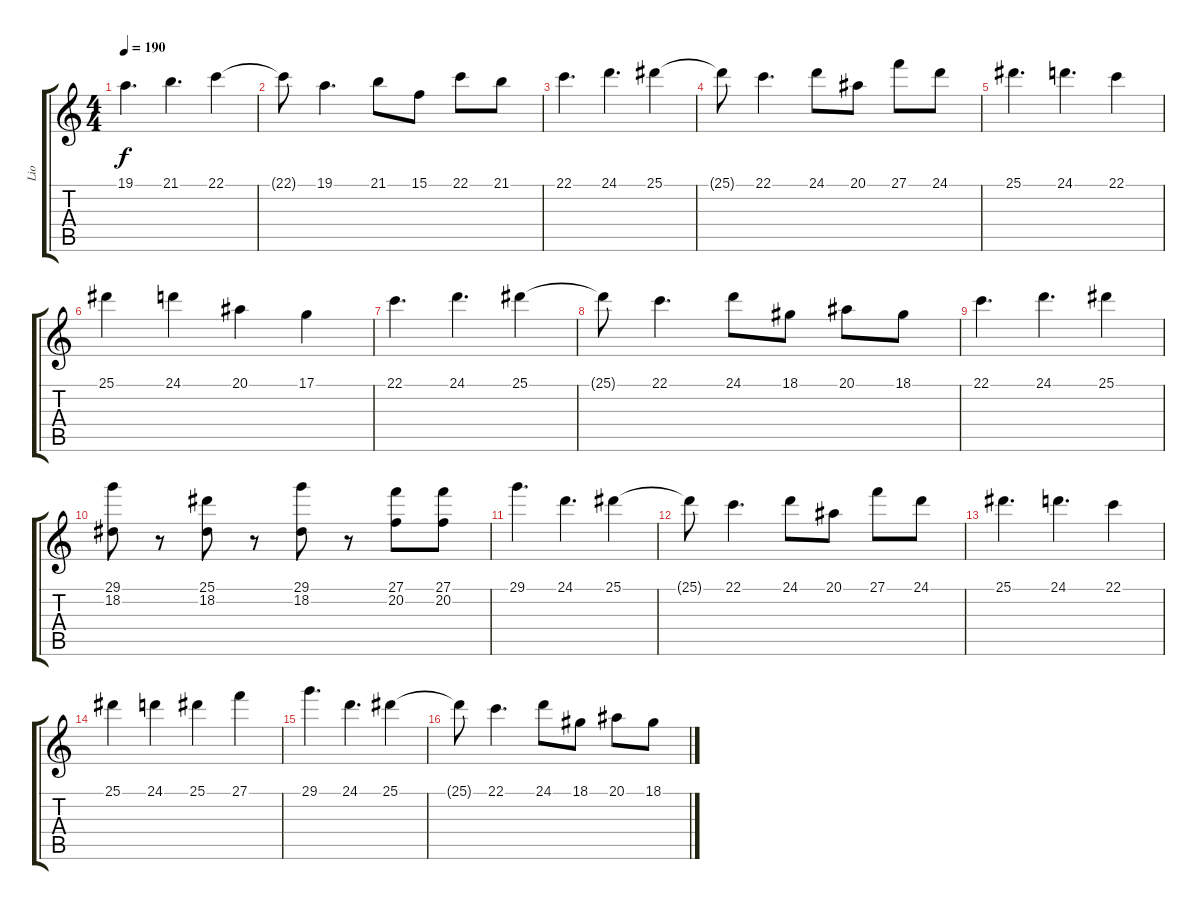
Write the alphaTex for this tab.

\track ("Lio" "Lio") {instrument stringensemble1}
\staff {score tabs}
\tuning (D4 A3 F3 C3 G2 D2) {hide}
\ts (4 4)
\tempo 190
\clef g2
\ks c
19.1.4{d dy f} 21.1.4{d} 22.1.4 |
22.1{t}.8 19.1.4{d} 21.1.8 15.1.8 22.1.8 21.1.8 |
22.1.4{d} 24.1.4{d} 25.1.4 |
25.1{t}.8 22.1.4{d} 24.1.8 20.1.8 27.1.8 24.1.8 |
25.1.4{d} 24.1.4{d} 22.1.4 |
25.1.4 24.1.4 20.1.4 17.1.4 |
22.1.4{d} 24.1.4{d} 25.1.4 |
25.1{t}.8 22.1.4{d} 24.1.8 18.1.8 20.1.8 18.1.8 |
22.1.4{d} 24.1.4{d} 25.1.4 |
(29.1 18.2).8 r.8 (25.1 18.2).8 r.8 (29.1 18.2).8 r.8 (27.1 20.2).8 (27.1 20.2).8 |
29.1.4{d} 24.1.4{d} 25.1.4 |
25.1{t}.8 22.1.4{d} 24.1.8 20.1.8 27.1.8 24.1.8 |
25.1.4{d} 24.1.4{d} 22.1.4 |
25.1.4 24.1.4 25.1.4 27.1.4 |
29.1.4{d} 24.1.4{d} 25.1.4 |
25.1{t}.8 22.1.4{d} 24.1.8 18.1.8 20.1.8 18.1.8
